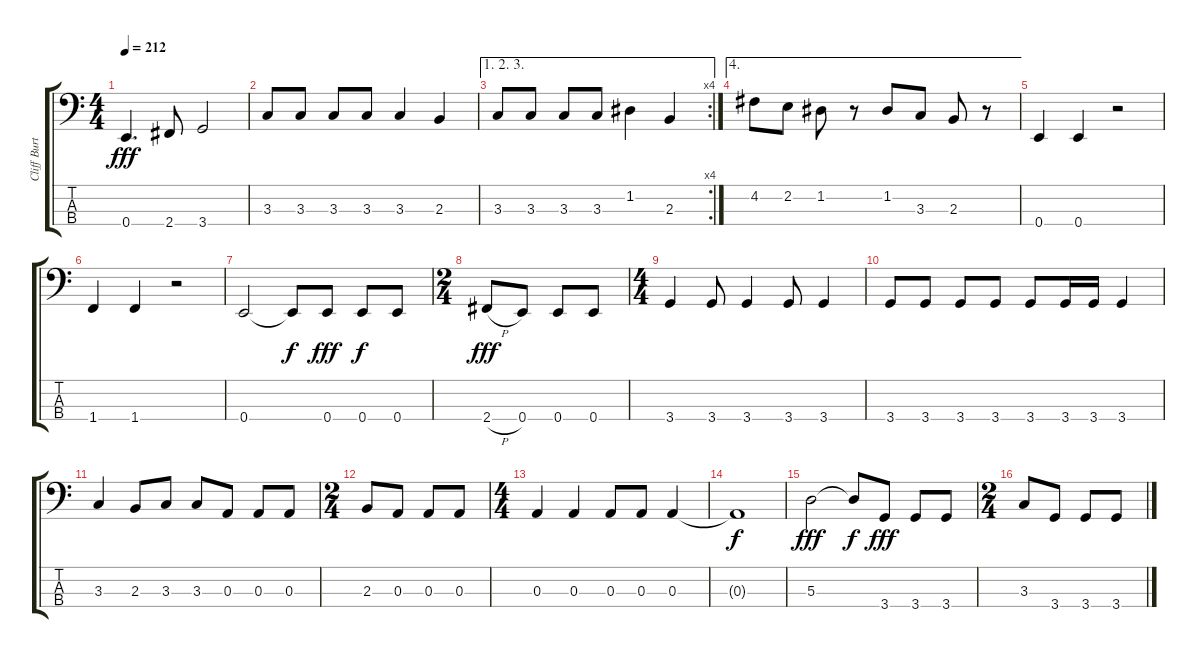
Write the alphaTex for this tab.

\track ("Cliff Burton" "Cliff Burt") {instrument electricbassfinger}
\staff {score tabs}
\tuning (G2 D2 A1 E1) {hide}
\ts (4 4)
\tempo 212
\clef f4
\ks c
0.4.4{d dy fff} 2.4.8 3.4.2 |
3.3.8 3.3.8 3.3.8 3.3.8 3.3.4 2.3.4 |
\ae (1 2 3)
\rc 4
3.3.8 3.3.8 3.3.8 3.3.8 1.2.4 2.3.4 |
\ae 4
4.2.8 2.2.8 1.2.8 r.8 1.2.8 3.3.8 2.3.8 r.8 |
0.4.4 0.4.4 r.2 |
1.4.4 1.4.4 r.2 |
0.4.2 0.4{t}.8{dy f} 0.4.8{dy fff} 0.4.8{dy f} 0.4.8 |
\ts (2 4)
2.4{h}.8{dy fff} 0.4.8 0.4.8 0.4.8 |
\ts (4 4)
3.4.4 3.4.8 3.4.4 3.4.8 3.4.4 |
3.4.8 3.4.8 3.4.8 3.4.8 3.4.8 3.4.16 3.4.16 3.4.4 |
3.3.4 2.3.8 3.3.8 3.3.8 0.3.8 0.3.8 0.3.8 |
\ts (2 4)
2.3.8 0.3.8 0.3.8 0.3.8 |
\ts (4 4)
0.3.4 0.3.4 0.3.8 0.3.8 0.3.4 |
0.3{t}.1{dy f} |
5.3.2{dy fff} 5.3{t}.8{dy f} 3.4.8{dy fff} 3.4.8 3.4.8 |
\ts (2 4)
3.3.8 3.4.8 3.4.8 3.4.8
